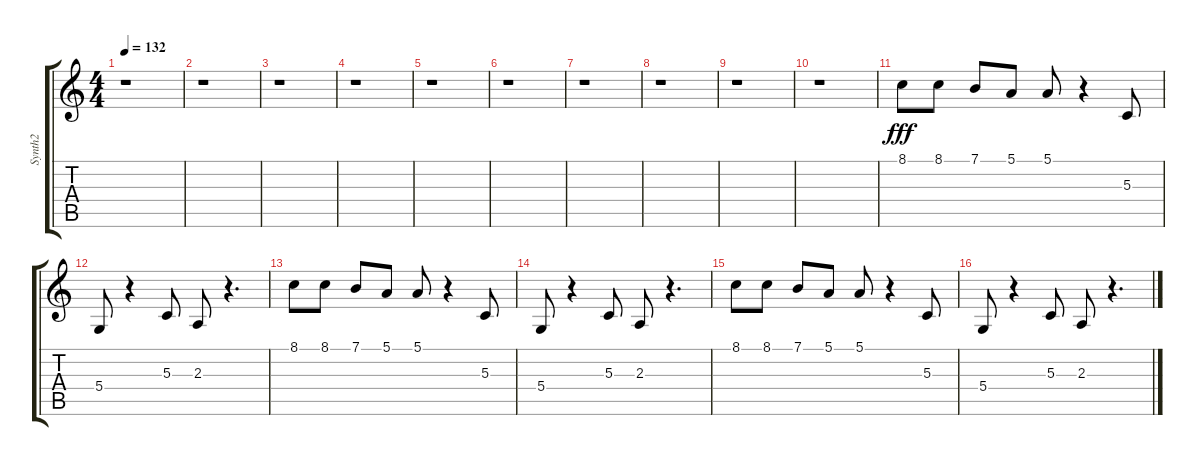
\track ("Synth2" "Synth2") {instrument lead2sawtooth}
\staff {score tabs}
\tuning (E4 B3 G3 D3 A2 E2) {hide}
\ts (4 4)
\tempo 132
\clef g2
\ks c
r.1{dy fff} |
r.1 |
r.1 |
r.1 |
r.1 |
r.1 |
r.1 |
r.1 |
r.1 |
r.1 |
8.1.8{volume 8 instrument lead2sawtooth} 8.1.8 7.1.8 5.1.8 5.1.8 r.4 5.3.8 |
5.4.8 r.4 5.3.8 2.3.8 r.4{d} |
8.1.8 8.1.8 7.1.8 5.1.8 5.1.8 r.4 5.3.8 |
5.4.8 r.4 5.3.8 2.3.8 r.4{d} |
8.1.8 8.1.8 7.1.8 5.1.8 5.1.8 r.4 5.3.8 |
5.4.8 r.4 5.3.8 2.3.8 r.4{d}
